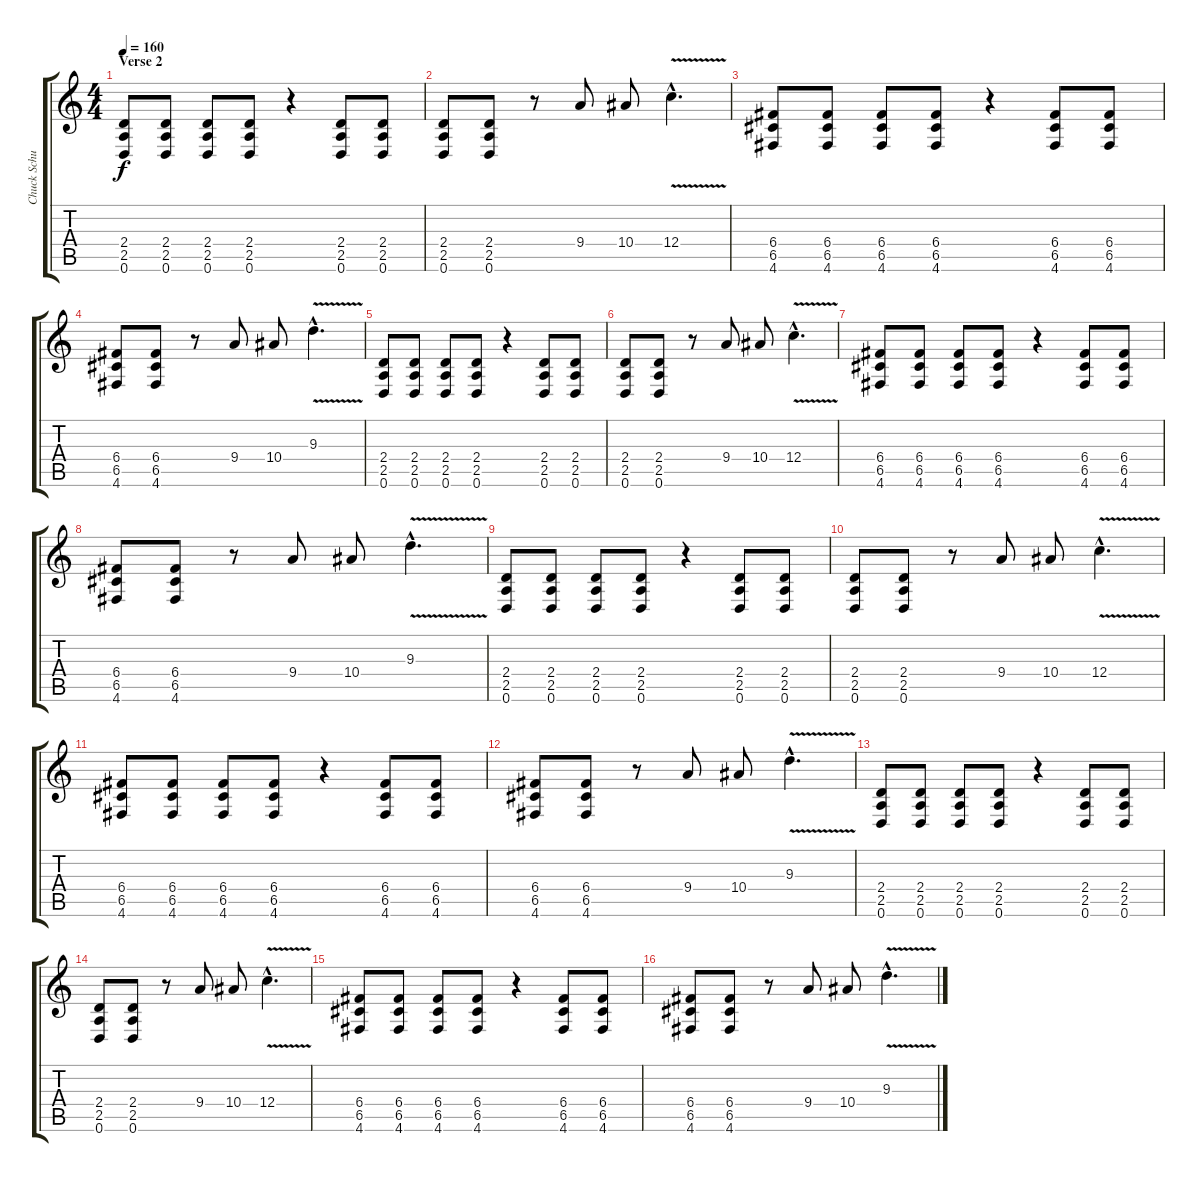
\track ("Chuck Schuldiner" "Chuck Schu") {instrument distortionguitar}
\staff {score tabs}
\tuning (D4 A3 F3 C3 G2 D2) {hide}
\ts (4 4)
\section ("" "Verse 2")
\tempo 160
\clef g2
\ks c
(2.4 2.5 0.6).8{dy f} (2.4 2.5 0.6).8 (2.4 2.5 0.6).8 (2.4 2.5 0.6).8 r.4 (2.4 2.5 0.6).8 (2.4 2.5 0.6).8 |
(2.4 2.5 0.6).8 (2.4 2.5 0.6).8 r.8 9.4.8 10.4.8 12.4{v hac}.4{d} |
(6.4 6.5 4.6).8 (6.4 6.5 4.6).8 (6.4 6.5 4.6).8 (6.4 6.5 4.6).8 r.4 (6.4 6.5 4.6).8 (6.4 6.5 4.6).8 |
(6.4 6.5 4.6).8 (6.4 6.5 4.6).8 r.8 9.4.8 10.4.8 9.3{v hac}.4{d} |
(2.4 2.5 0.6).8 (2.4 2.5 0.6).8 (2.4 2.5 0.6).8 (2.4 2.5 0.6).8 r.4 (2.4 2.5 0.6).8 (2.4 2.5 0.6).8 |
(2.4 2.5 0.6).8 (2.4 2.5 0.6).8 r.8 9.4.8 10.4.8 12.4{v hac}.4{d} |
(6.4 6.5 4.6).8 (6.4 6.5 4.6).8 (6.4 6.5 4.6).8 (6.4 6.5 4.6).8 r.4 (6.4 6.5 4.6).8 (6.4 6.5 4.6).8 |
(6.4 6.5 4.6).8 (6.4 6.5 4.6).8 r.8 9.4.8 10.4.8 9.3{v hac}.4{d} |
(2.4 2.5 0.6).8 (2.4 2.5 0.6).8 (2.4 2.5 0.6).8 (2.4 2.5 0.6).8 r.4 (2.4 2.5 0.6).8 (2.4 2.5 0.6).8 |
(2.4 2.5 0.6).8 (2.4 2.5 0.6).8 r.8 9.4.8 10.4.8 12.4{v hac}.4{d} |
(6.4 6.5 4.6).8 (6.4 6.5 4.6).8 (6.4 6.5 4.6).8 (6.4 6.5 4.6).8 r.4 (6.4 6.5 4.6).8 (6.4 6.5 4.6).8 |
(6.4 6.5 4.6).8 (6.4 6.5 4.6).8 r.8 9.4.8 10.4.8 9.3{v hac}.4{d} |
(2.4 2.5 0.6).8 (2.4 2.5 0.6).8 (2.4 2.5 0.6).8 (2.4 2.5 0.6).8 r.4 (2.4 2.5 0.6).8 (2.4 2.5 0.6).8 |
(2.4 2.5 0.6).8 (2.4 2.5 0.6).8 r.8 9.4.8 10.4.8 12.4{v hac}.4{d} |
(6.4 6.5 4.6).8 (6.4 6.5 4.6).8 (6.4 6.5 4.6).8 (6.4 6.5 4.6).8 r.4 (6.4 6.5 4.6).8 (6.4 6.5 4.6).8 |
(6.4 6.5 4.6).8 (6.4 6.5 4.6).8 r.8 9.4.8 10.4.8 9.3{v hac}.4{d}
